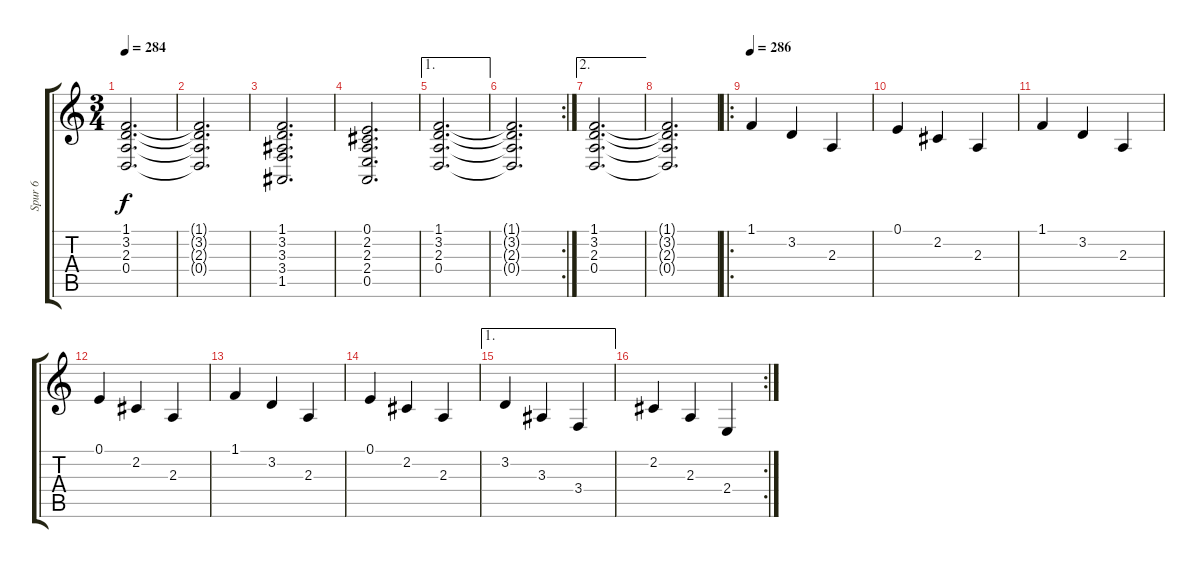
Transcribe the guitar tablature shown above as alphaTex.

\track ("Spur 6" "Spur 6") {instrument synthstrings2}
\staff {score tabs}
\tuning (E4 B3 G3 D3 A2 E2) {hide}
\ts (3 4)
\tempo 284
\clef g2
\ks c
(1.1 3.2 2.3 0.4).2{d dy f} |
(1.1{t} 3.2{t} 2.3{t} 0.4{t}).2{d} |
(1.1 3.2 3.3 3.4 1.5).2{d} |
(0.1 2.2 2.3 2.4 0.5).2{d} |
\ae 1
(1.1 3.2 2.3 0.4).2{d} |
\rc 2
(1.1{t} 3.2{t} 2.3{t} 0.4{t}).2{d} |
\ae 2
(1.1 3.2 2.3 0.4).2{d} |
(1.1{t} 3.2{t} 2.3{t} 0.4{t}).2{d} |
\ro
\tempo 286
1.1.4 3.2.4 2.3.4 |
0.1.4 2.2.4 2.3.4 |
1.1.4 3.2.4 2.3.4 |
0.1.4 2.2.4 2.3.4 |
1.1.4 3.2.4 2.3.4 |
0.1.4 2.2.4 2.3.4 |
\ae 1
3.2.4 3.3.4 3.4.4 |
\rc 2
2.2.4 2.3.4 2.4.4
